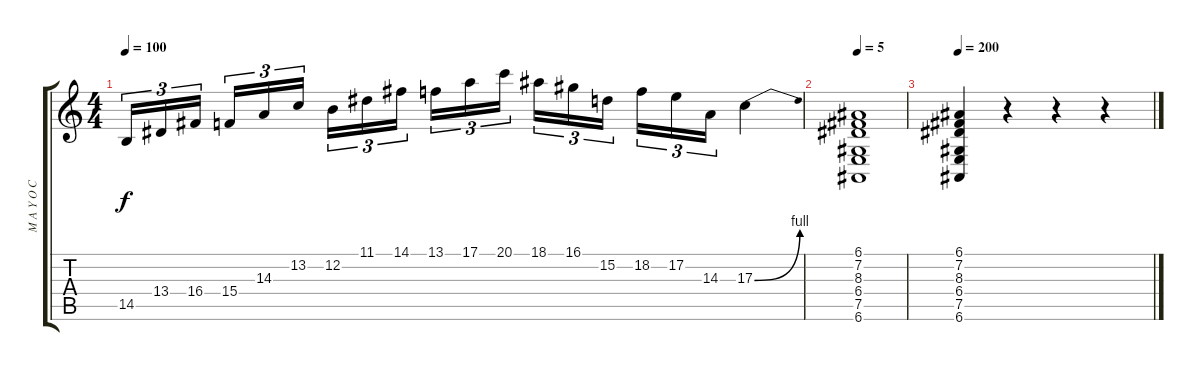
\track ("M A Y O C C U R" "M A Y O C ") {instrument rockorgan}
\staff {score tabs}
\tuning (E4 B3 G3 D3 A2 E2) {hide}
\ts (4 4)
\tempo 100
\clef g2
\ks c
14.5.16{tu (3 2) dy f} 13.4.16{tu (3 2)} 16.4.16{tu (3 2)} 15.4.16{tu (3 2)} 14.3.16{tu (3 2)} 13.2.16{tu (3 2)} 12.2.16{tu (3 2)} 11.1.16{tu (3 2)} 14.1.16{tu (3 2)} 13.1.16{tu (3 2)} 17.1.16{tu (3 2)} 20.1.16{tu (3 2)} 18.1.16{tu (3 2)} 16.1.16{tu (3 2)} 15.2.16{tu (3 2)} 18.2.16{tu (3 2)} 17.2.16{tu (3 2)} 14.3.16{tu (3 2)} 17.3{be (bend 0 0 60 4)}.4 |
\tempo 5
(6.1 7.2 8.3 6.4 7.5 6.6).1{instrument rockorgan} |
\tempo 200
(6.1 7.2 8.3 6.4 7.5 6.6).4{instrument rockorgan} r.4 r.4 r.4
